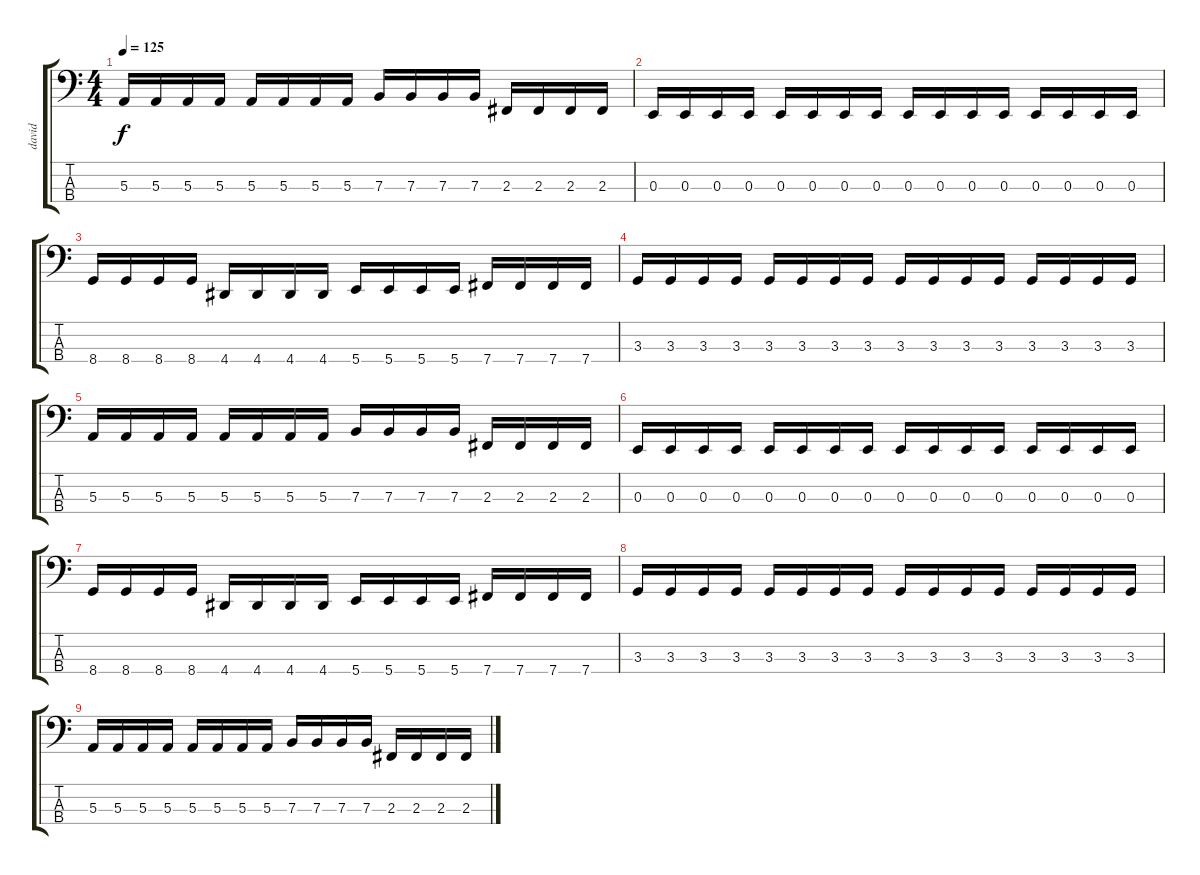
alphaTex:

\track ("david" "david") {instrument electricbassfinger}
\staff {score tabs}
\tuning (D2 A1 E1 B0) {hide}
\ts (4 4)
\tempo 125
\clef f4
\ks c
5.3.16{dy f} 5.3.16 5.3.16 5.3.16 5.3.16 5.3.16 5.3.16 5.3.16 7.3.16 7.3.16 7.3.16 7.3.16 2.3.16 2.3.16 2.3.16 2.3.16 |
0.3.16 0.3.16 0.3.16 0.3.16 0.3.16 0.3.16 0.3.16 0.3.16 0.3.16 0.3.16 0.3.16 0.3.16 0.3.16 0.3.16 0.3.16 0.3.16 |
8.4.16 8.4.16 8.4.16 8.4.16 4.4.16 4.4.16 4.4.16 4.4.16 5.4.16 5.4.16 5.4.16 5.4.16 7.4.16 7.4.16 7.4.16 7.4.16 |
3.3.16 3.3.16 3.3.16 3.3.16 3.3.16 3.3.16 3.3.16 3.3.16 3.3.16 3.3.16 3.3.16 3.3.16 3.3.16 3.3.16 3.3.16 3.3.16 |
5.3.16 5.3.16 5.3.16 5.3.16 5.3.16 5.3.16 5.3.16 5.3.16 7.3.16 7.3.16 7.3.16 7.3.16 2.3.16 2.3.16 2.3.16 2.3.16 |
0.3.16 0.3.16 0.3.16 0.3.16 0.3.16 0.3.16 0.3.16 0.3.16 0.3.16 0.3.16 0.3.16 0.3.16 0.3.16 0.3.16 0.3.16 0.3.16 |
8.4.16 8.4.16 8.4.16 8.4.16 4.4.16 4.4.16 4.4.16 4.4.16 5.4.16 5.4.16 5.4.16 5.4.16 7.4.16 7.4.16 7.4.16 7.4.16 |
3.3.16 3.3.16 3.3.16 3.3.16 3.3.16 3.3.16 3.3.16 3.3.16 3.3.16 3.3.16 3.3.16 3.3.16 3.3.16 3.3.16 3.3.16 3.3.16 |
5.3.16 5.3.16 5.3.16 5.3.16 5.3.16 5.3.16 5.3.16 5.3.16 7.3.16 7.3.16 7.3.16 7.3.16 2.3.16 2.3.16 2.3.16 2.3.16
